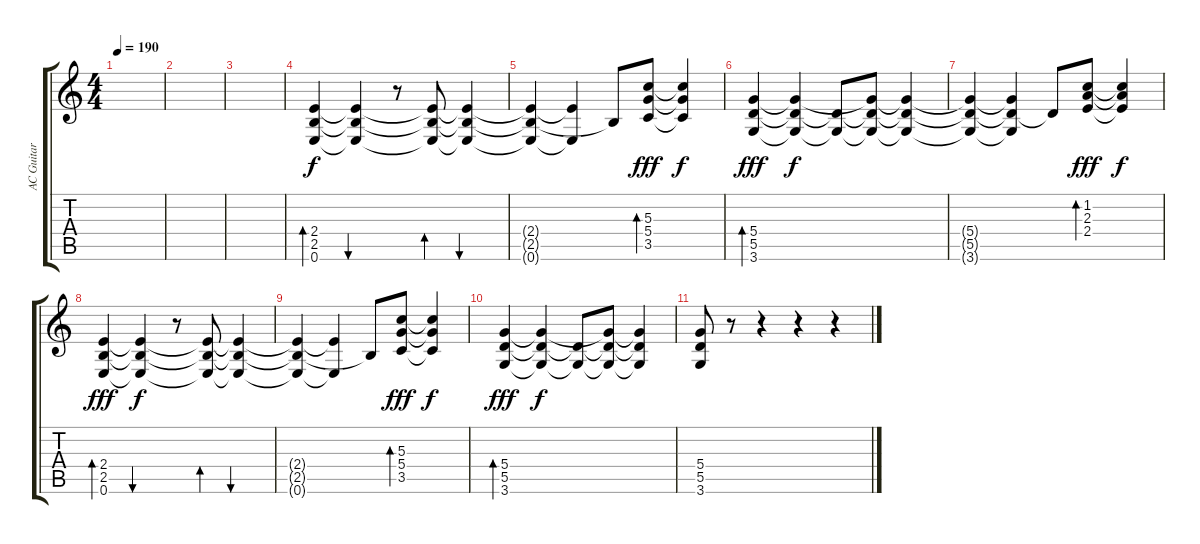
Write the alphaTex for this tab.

\track ("AC Guitar 1" "AC Guitar ") {instrument acousticguitarsteel}
\staff {score tabs}
\tuning (E4 B3 G3 D3 A2 E2) {hide}
\ts (4 4)
\tempo 190
\clef g2
\ks c
|
|
|
(2.4 2.5 0.6).4{bd 480} (2.4{t} 2.5{t} 0.6{t}).4{bu 480 dy f} r.8 (2.4{t} 2.5{t} 0.6{t}).8{bd 480} (2.4{t} 2.5{t} 0.6{t}).4{bu 480} |
(2.4{t} 2.5{t} 0.6{t}).4 (2.4{t} 0.6{t}).4 2.5{t}.8 (5.3 5.4 3.5).8{bd 480 dy fff} (5.3{t} 5.4{t} 3.5{t}).4{dy f} |
(5.4 5.5 3.6).4{bd 480 dy fff} (5.4{t} 5.5{t} 3.6{t}).4{dy f} (5.5{t} 3.6{t}).8 (5.4{t} 5.5{t} 3.6{t}).8 (5.4{t} 5.5{t} 3.6{t}).4 |
(5.4{t} 5.5{t} 3.6{t}).4 (5.4{t} 5.5{t} 3.6{t}).4 5.5{t}.8 (1.2 2.3 2.4).8{bd 480 dy fff} (1.2{t} 2.3{t} 2.4{t}).4{dy f} |
(2.4 2.5 0.6).4{bd 480 dy fff} (2.4{t} 2.5{t} 0.6{t}).4{bu 480 dy f} r.8 (2.4{t} 2.5{t} 0.6{t}).8{bd 480} (2.4{t} 2.5{t} 0.6{t}).4{bu 480} |
(2.4{t} 2.5{t} 0.6{t}).4 (2.4{t} 0.6{t}).4 2.5{t}.8 (5.3 5.4 3.5).8{bd 480 dy fff} (5.3{t} 5.4{t} 3.5{t}).4{dy f} |
(5.4 5.5 3.6).4{bd 480 dy fff} (5.4{t} 5.5{t} 3.6{t}).4{dy f} (5.5{t} 3.6{t}).8 (5.4{t} 5.5{t} 3.6{t}).8 (5.4{t} 5.5{t} 3.6{t}).4 |
(5.4 5.5 3.6).8 r.8 r.4 r.4 r.4
